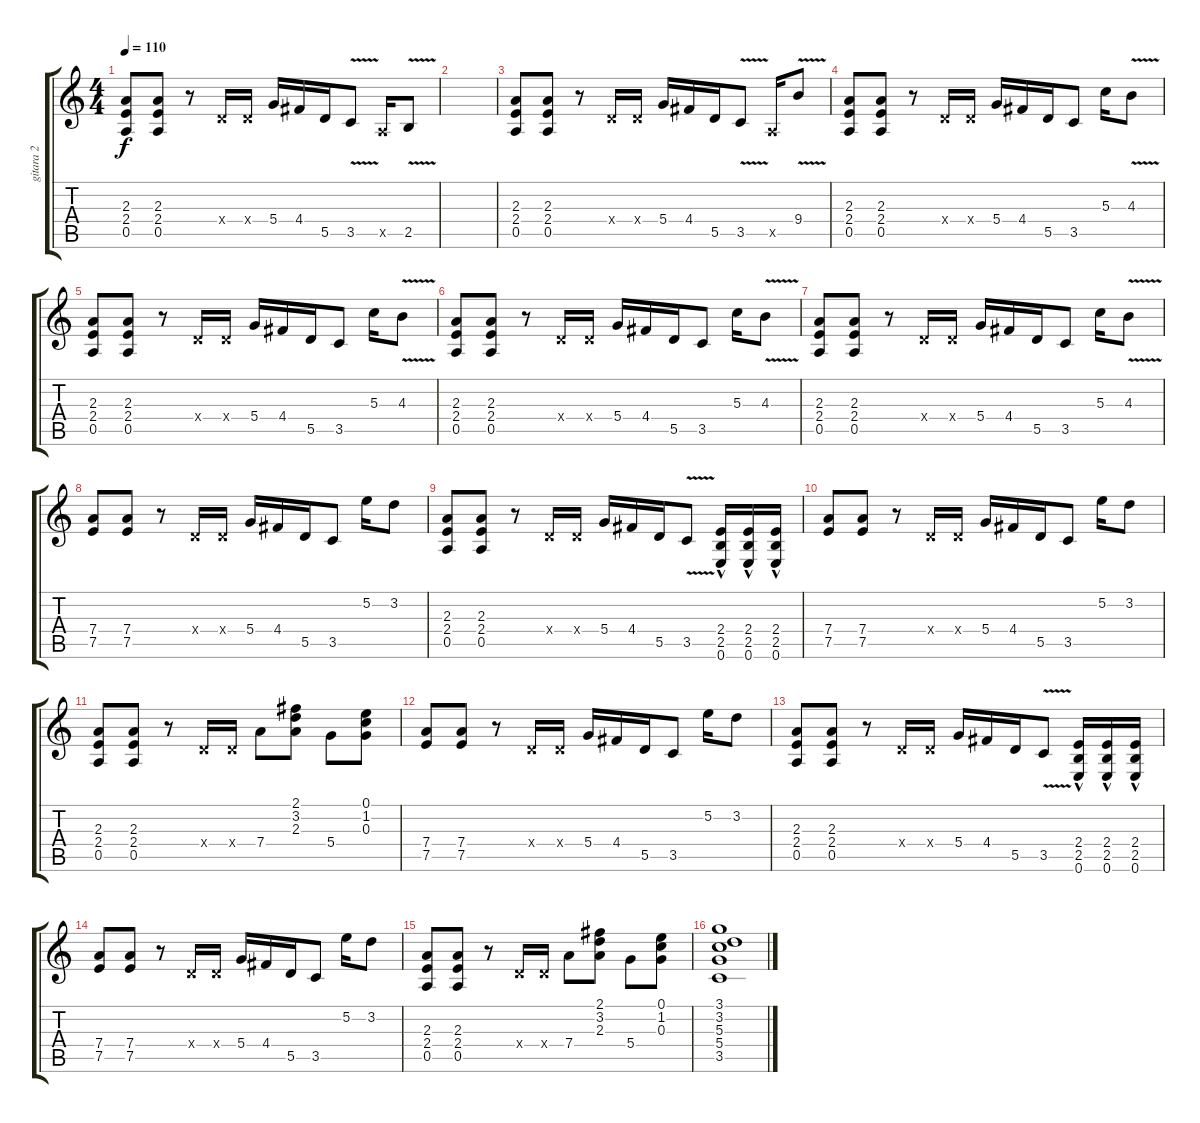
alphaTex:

\track ("gitara 2" "gitara 2") {instrument overdrivenguitar}
\staff {score tabs}
\tuning (E4 B3 G3 D3 A2 E2) {hide}
\ts (4 4)
\tempo 110
\clef g2
\ks c
(2.3 2.4 0.5).8{dy f} (2.3 2.4 0.5).8 r.8 0.4{x}.16 0.4{x}.16 5.4.16 4.4.16 5.5.16 3.5{v}.8 0.5{x}.16 2.5{v}.8 |
|
(2.3 2.4 0.5).8 (2.3 2.4 0.5).8 r.8 0.4{x}.16 0.4{x}.16 5.4.16 4.4.16 5.5.16 3.5{v}.8 0.5{x}.16 9.4{v}.8 |
(2.3 2.4 0.5).8 (2.3 2.4 0.5).8 r.8 0.4{x}.16 0.4{x}.16 5.4.16 4.4.16 5.5.16 3.5.8 5.3.16 4.3{v}.8 |
(2.3 2.4 0.5).8 (2.3 2.4 0.5).8 r.8 0.4{x}.16 0.4{x}.16 5.4.16 4.4.16 5.5.16 3.5.8 5.3.16 4.3{v}.8 |
(2.3 2.4 0.5).8 (2.3 2.4 0.5).8 r.8 0.4{x}.16 0.4{x}.16 5.4.16 4.4.16 5.5.16 3.5.8 5.3.16 4.3{v}.8 |
(2.3 2.4 0.5).8 (2.3 2.4 0.5).8 r.8 0.4{x}.16 0.4{x}.16 5.4.16 4.4.16 5.5.16 3.5.8 5.3.16 4.3{v}.8 |
(7.4 7.5).8 (7.4 7.5).8 r.8 0.4{x}.16 0.4{x}.16 5.4.16 4.4.16 5.5.16 3.5.8 5.2.16 3.2.8 |
(2.3 2.4 0.5).8 (2.3 2.4 0.5).8 r.8 0.4{x}.16 0.4{x}.16 5.4.16 4.4.16 5.5.16 3.5{v}.8 (2.4{hac} 2.5{hac} 0.6{hac}).16 (2.4{hac} 2.5{hac} 0.6{hac}).16 (2.4{hac} 2.5{hac} 0.6{hac}).16 |
(7.4 7.5).8 (7.4 7.5).8 r.8 0.4{x}.16 0.4{x}.16 5.4.16 4.4.16 5.5.16 3.5.8 5.2.16 3.2.8 |
(2.3 2.4 0.5).8 (2.3 2.4 0.5).8 r.8 0.4{x}.16 0.4{x}.16 7.4.8 (2.1 3.2 2.3).8 5.4.8 (0.1 1.2 0.3).8 |
(7.4 7.5).8 (7.4 7.5).8 r.8 0.4{x}.16 0.4{x}.16 5.4.16 4.4.16 5.5.16 3.5.8 5.2.16 3.2.8 |
(2.3 2.4 0.5).8 (2.3 2.4 0.5).8 r.8 0.4{x}.16 0.4{x}.16 5.4.16 4.4.16 5.5.16 3.5{v}.8 (2.4{hac} 2.5{hac} 0.6{hac}).16 (2.4{hac} 2.5{hac} 0.6{hac}).16 (2.4{hac} 2.5{hac} 0.6{hac}).16 |
(7.4 7.5).8 (7.4 7.5).8 r.8 0.4{x}.16 0.4{x}.16 5.4.16 4.4.16 5.5.16 3.5.8 5.2.16 3.2.8 |
(2.3 2.4 0.5).8 (2.3 2.4 0.5).8 r.8 0.4{x}.16 0.4{x}.16 7.4.8 (2.1 3.2 2.3).8 5.4.8 (0.1 1.2 0.3).8 |
(3.1 3.2 5.3 5.4 3.5).1
